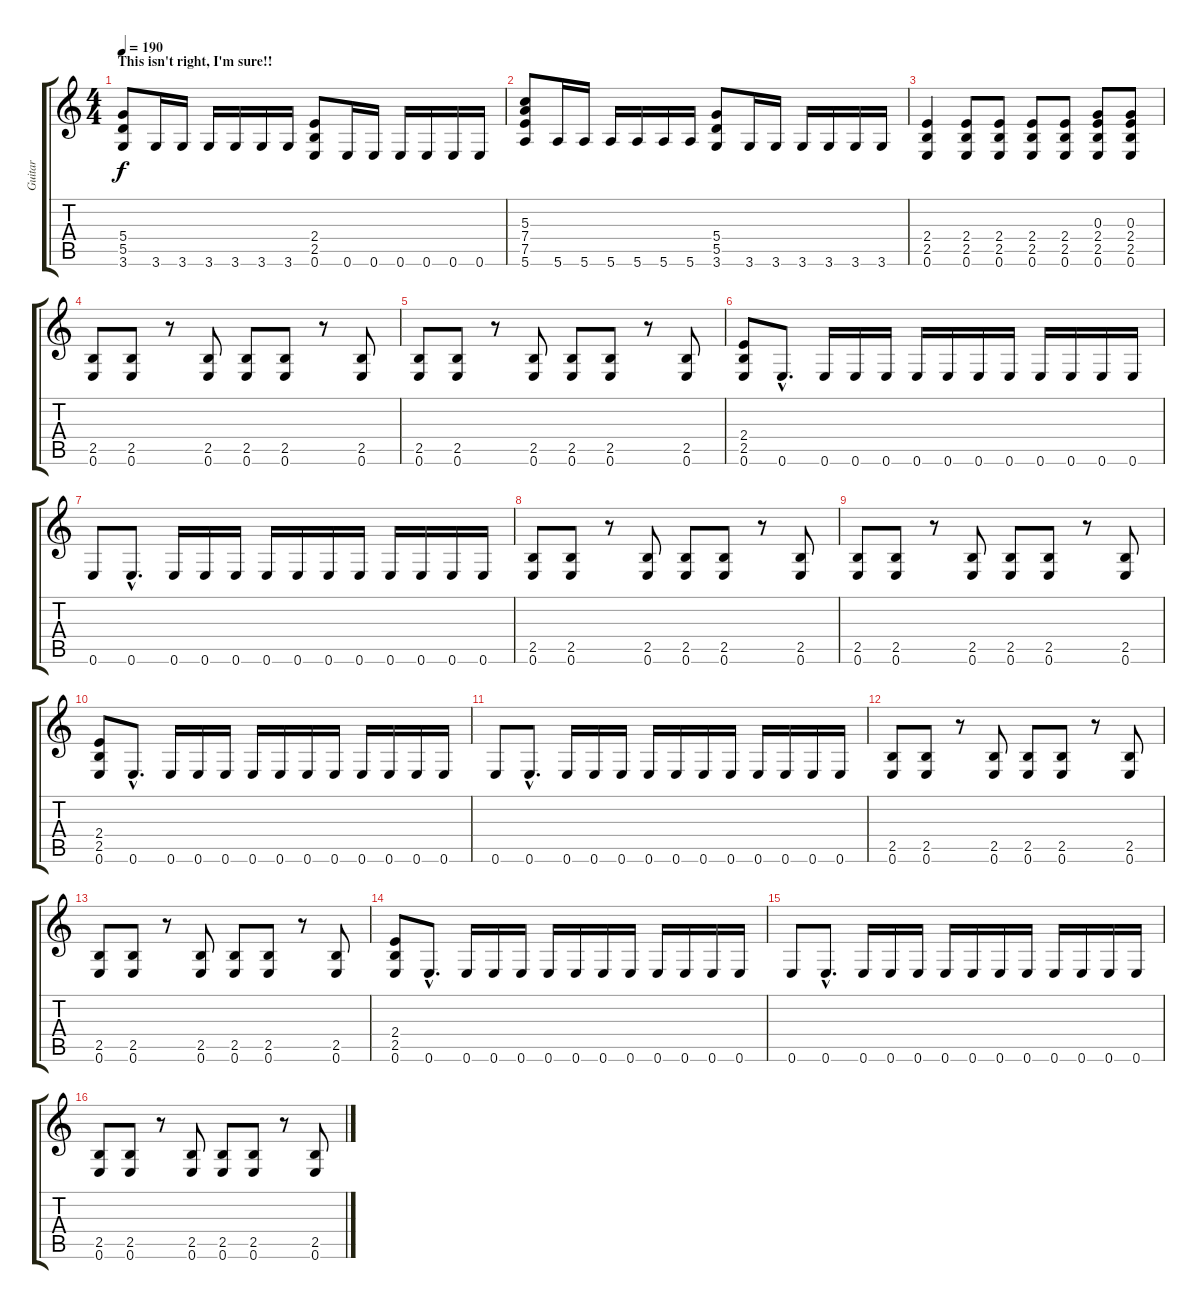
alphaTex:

\track (" Guitar " " Guitar ") {instrument distortionguitar}
\staff {score tabs}
\tuning (E4 B3 G3 D3 A2 E2) {hide}
\ts (4 4)
\section ("" "This isn't right, I'm sure!!")
\tempo 190
\clef g2
\ks c
(5.4 5.5 3.6).8{dy f} 3.6.16 3.6.16 3.6.16 3.6.16 3.6.16 3.6.16 (2.4 2.5 0.6).8 0.6.16 0.6.16 0.6.16 0.6.16 0.6.16 0.6.16 |
(5.3 7.4 7.5 5.6).8 5.6.16 5.6.16 5.6.16 5.6.16 5.6.16 5.6.16 (5.4 5.5 3.6).8 3.6.16 3.6.16 3.6.16 3.6.16 3.6.16 3.6.16 |
(2.4 2.5 0.6).4 (2.4 2.5 0.6).8 (2.4 2.5 0.6).8 (2.4 2.5 0.6).8 (2.4 2.5 0.6).8 (0.3 2.4 2.5 0.6).8 (0.3 2.4 2.5 0.6).8 |
(2.5 0.6).8 (2.5 0.6).8 r.8 (2.5 0.6).8 (2.5 0.6).8 (2.5 0.6).8 r.8 (2.5 0.6).8 |
(2.5 0.6).8 (2.5 0.6).8 r.8 (2.5 0.6).8 (2.5 0.6).8 (2.5 0.6).8 r.8 (2.5 0.6).8 |
(2.4 2.5 0.6).8 0.6{hac}.8{d} 0.6.16 0.6.16 0.6.16 0.6.16 0.6.16 0.6.16 0.6.16 0.6.16 0.6.16 0.6.16 0.6.16 |
0.6.8 0.6{hac}.8{d} 0.6.16 0.6.16 0.6.16 0.6.16 0.6.16 0.6.16 0.6.16 0.6.16 0.6.16 0.6.16 0.6.16 |
(2.5 0.6).8 (2.5 0.6).8 r.8 (2.5 0.6).8 (2.5 0.6).8 (2.5 0.6).8 r.8 (2.5 0.6).8 |
(2.5 0.6).8 (2.5 0.6).8 r.8 (2.5 0.6).8 (2.5 0.6).8 (2.5 0.6).8 r.8 (2.5 0.6).8 |
(2.4 2.5 0.6).8 0.6{hac}.8{d} 0.6.16 0.6.16 0.6.16 0.6.16 0.6.16 0.6.16 0.6.16 0.6.16 0.6.16 0.6.16 0.6.16 |
0.6.8 0.6{hac}.8{d} 0.6.16 0.6.16 0.6.16 0.6.16 0.6.16 0.6.16 0.6.16 0.6.16 0.6.16 0.6.16 0.6.16 |
(2.5 0.6).8 (2.5 0.6).8 r.8 (2.5 0.6).8 (2.5 0.6).8 (2.5 0.6).8 r.8 (2.5 0.6).8 |
(2.5 0.6).8 (2.5 0.6).8 r.8 (2.5 0.6).8 (2.5 0.6).8 (2.5 0.6).8 r.8 (2.5 0.6).8 |
(2.4 2.5 0.6).8 0.6{hac}.8{d} 0.6.16 0.6.16 0.6.16 0.6.16 0.6.16 0.6.16 0.6.16 0.6.16 0.6.16 0.6.16 0.6.16 |
0.6.8 0.6{hac}.8{d} 0.6.16 0.6.16 0.6.16 0.6.16 0.6.16 0.6.16 0.6.16 0.6.16 0.6.16 0.6.16 0.6.16 |
(2.5 0.6).8 (2.5 0.6).8 r.8 (2.5 0.6).8 (2.5 0.6).8 (2.5 0.6).8 r.8 (2.5 0.6).8
